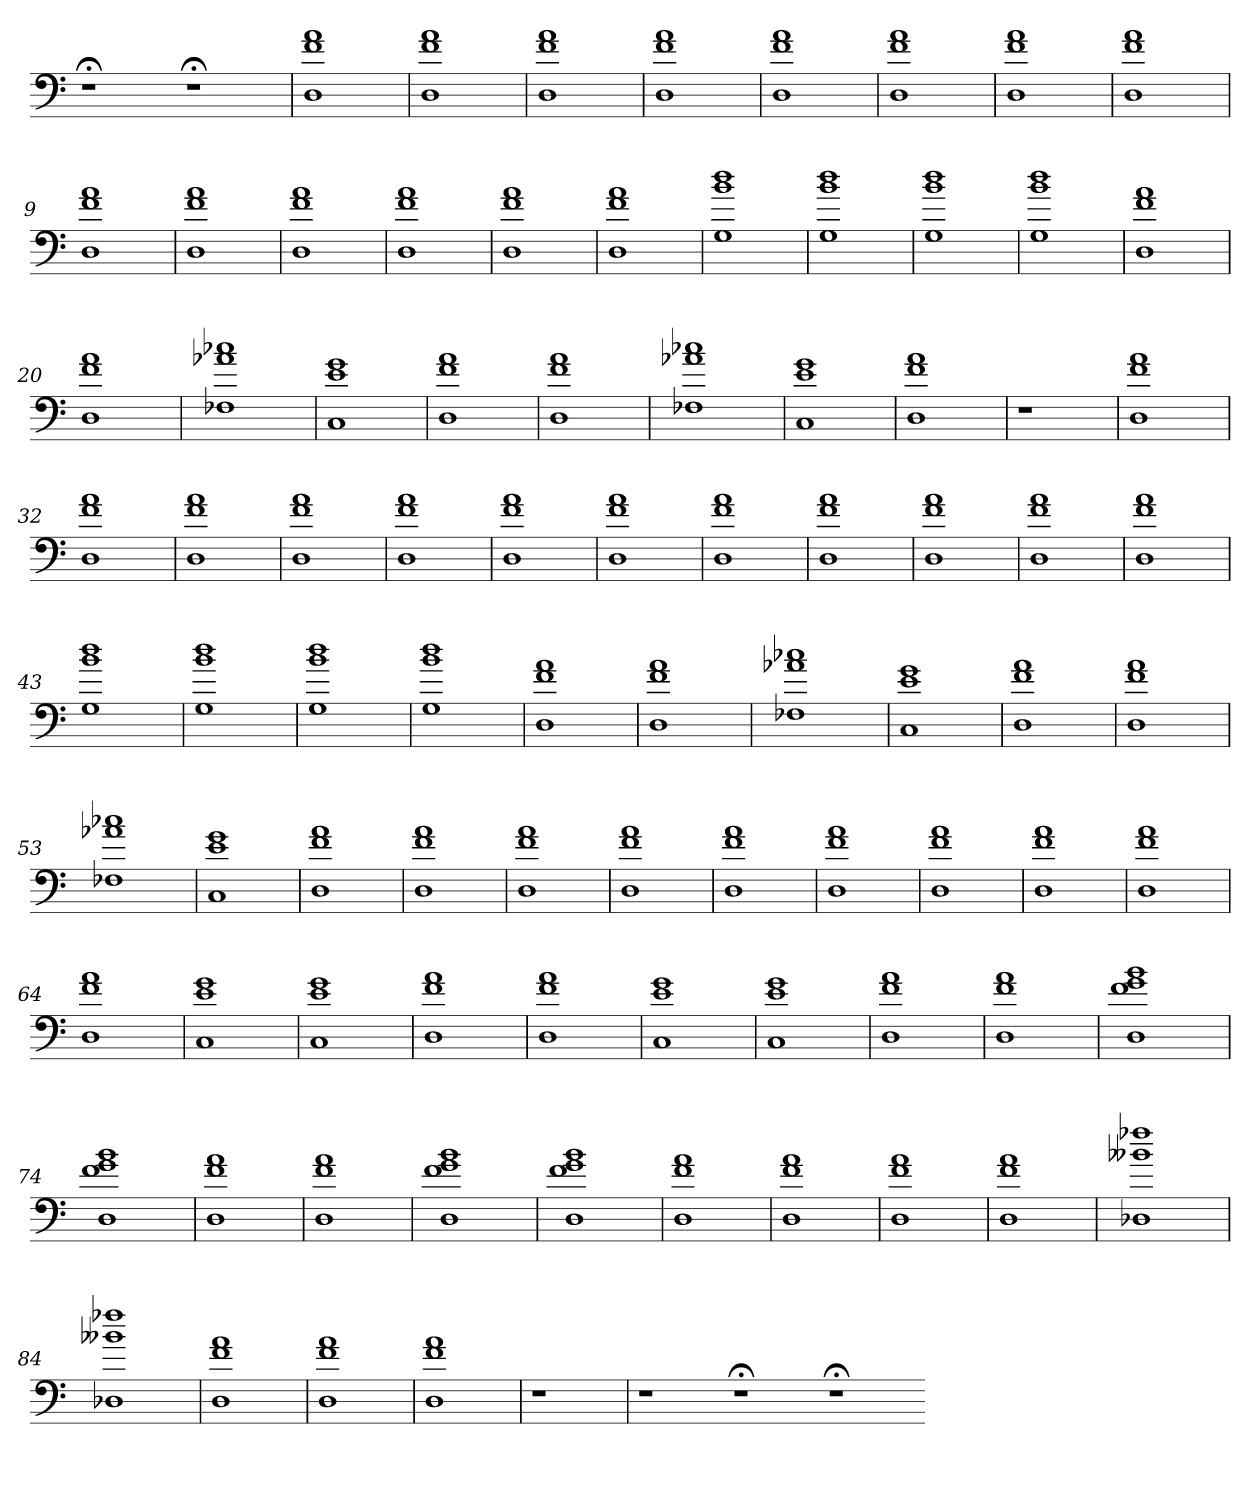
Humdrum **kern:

**kern
*part1
*staff1
=
1r;<
1r;<
=1
1D 1f 1a
=2
1D 1f 1a
=3
1D 1f 1a
=4
1D 1f 1a
=5
1D 1f 1a
=6
1D 1f 1a
=7
1D 1f 1a
=8
1D 1f 1a
=9
1D 1f 1a
=10
1D 1f 1a
=11
1D 1f 1a
=12
1D 1f 1a
=13
1D 1f 1a
=14
1D 1f 1a
=15
1G 1b 1dd
=16
1G 1b 1dd
=17
1G 1b 1dd
=18
1G 1b 1dd
=19
1D 1f 1a
=20
1D 1f 1a
=21
1F-X 1a-X 1cc-X
=22
1C 1e 1g
=23
1D 1f 1a
=24
1D 1f 1a
=25
1F-X 1a-X 1cc-X
=26
1C 1e 1g
=27
1D 1f 1a
=28
1r
=29
1r
=30
1r
=31
1D 1f 1a
=32
1D 1f 1a
=33
1D 1f 1a
=34
1D 1f 1a
=35
1D 1f 1a
=36
1D 1f 1a
=37
1D 1f 1a
=38
1D 1f 1a
=39
1D 1f 1a
=40
1D 1f 1a
=41
1D 1f 1a
=42
1D 1f 1a
=43
1G 1b 1dd
=44
1G 1b 1dd
=45
1G 1b 1dd
=46
1G 1b 1dd
=47
1D 1f 1a
=48
1D 1f 1a
=49
1F-X 1a-X 1cc-X
=50
1C 1e 1g
=51
1D 1f 1a
=52
1D 1f 1a
=53
1F-X 1a-X 1cc-X
=54
1C 1e 1g
=55
1D 1f 1a
=56
1D 1f 1a
=57
1D 1f 1a
=58
1D 1f 1a
=59
1D 1f 1a
=60
1D 1f 1a
=61
1D 1f 1a
=62
1D 1f 1a
=63
1D 1f 1a
=64
1D 1f 1a
=65
1C 1e 1g
=66
1C 1e 1g
=67
1D 1f 1a
=68
1D 1f 1a
=69
1C 1e 1g
=70
1C 1e 1g
=71
1D 1f 1a
=72
1D 1f 1a
=73
1D 1f 1g 1b
=74
1D 1f 1g 1b
=75
1D 1f 1a
=76
1D 1f 1a
=77
1D 1f 1g 1b
=78
1D 1f 1g 1b
=79
1D 1f 1a
=80
1D 1f 1a
=81
1D 1f 1a
=82
1D 1f 1a
=83
1D-X 1b--X 1ff-X
=84
1D-X 1b--X 1ff-X
=85
1D 1f 1a
=86
1D 1f 1a
=87
1D 1f 1a
=88
1r
=89
1r
=90
1r
=91
1r
=92
1r
=93
1r
=94
1r
=95
1r
=96
1r
1r;<
1r;<
=-
*-
